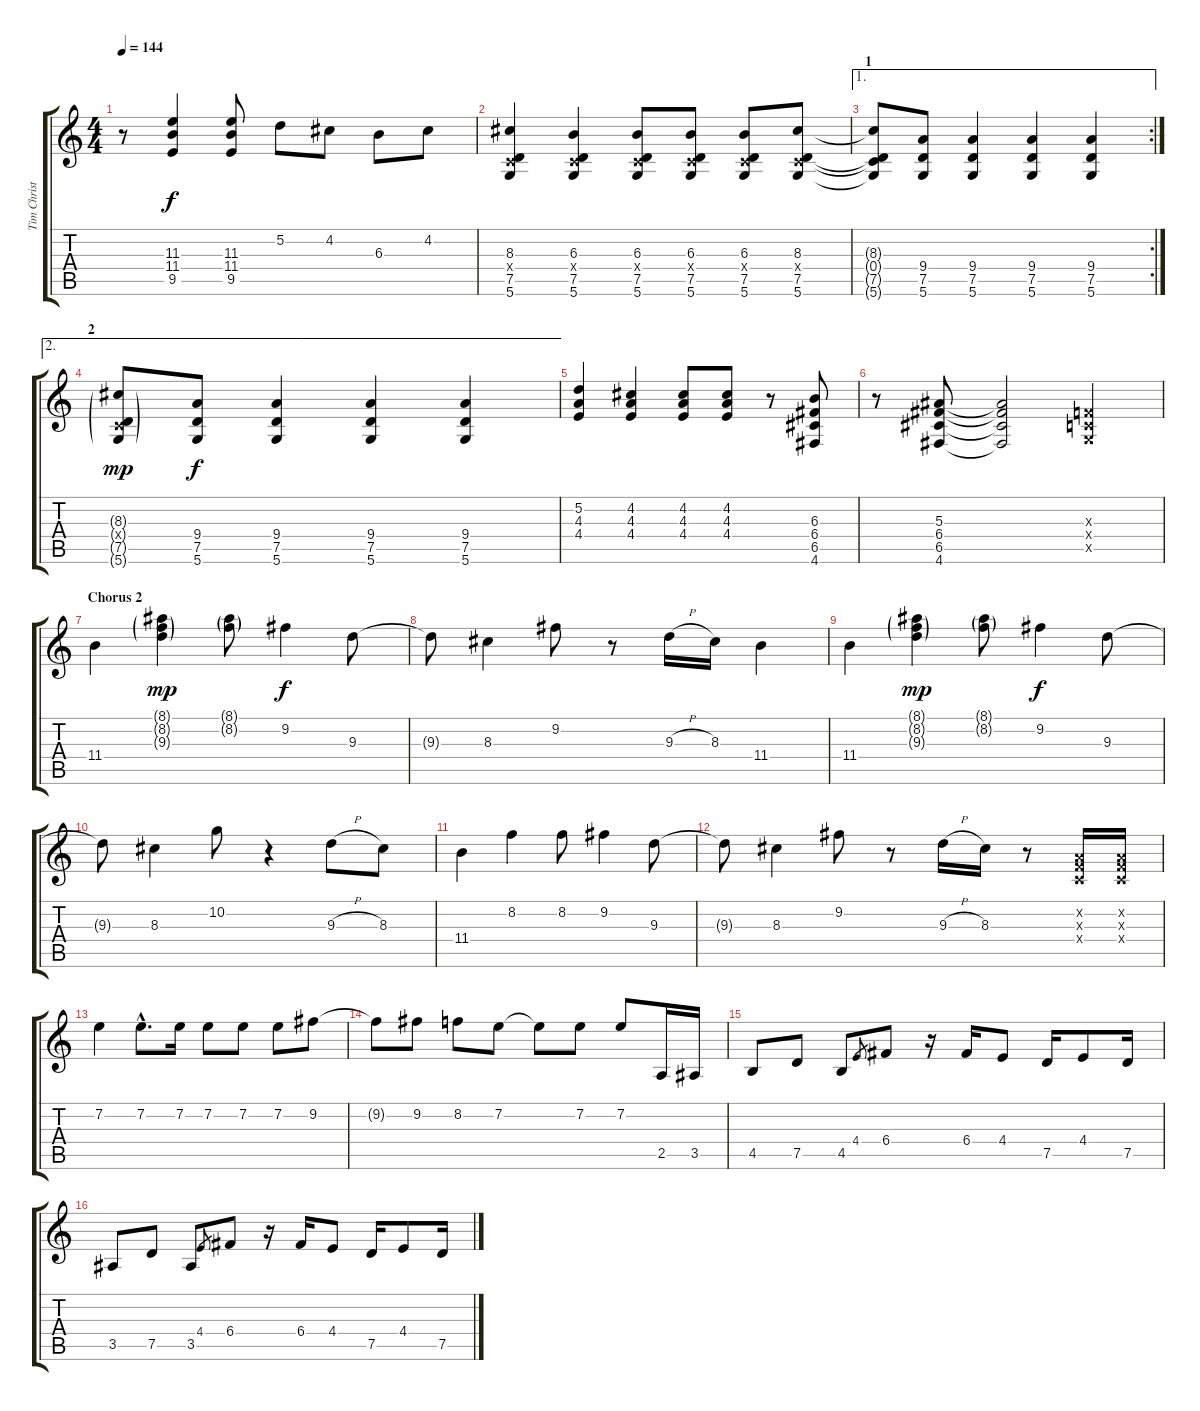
\track ("Tim Christensen 1" "Tim Christ") {instrument distortionguitar}
\staff {score tabs}
\tuning (D4 A3 F3 C3 G2 D2) {hide}
\ts (4 4)
\tempo 144
\clef g2
\ks c
r.8{dy f} (11.3 11.4 9.5).4 (11.3 11.4 9.5).8 5.2.8 4.2.8 6.3.8 4.2.8 |
(8.3 0.4{x} 7.5 5.6).4 (6.3 0.4{x} 7.5 5.6).4 (6.3 0.4{x} 7.5 5.6).8 (6.3 0.4{x} 7.5 5.6).8 (6.3 0.4{x} 7.5 5.6).8 (8.3 0.4{x} 7.5 5.6).8 |
\ae 1
\rc 2
\section ("" "1")
(8.3{t} 0.4{t} 7.5{t} 5.6{t}).8 (9.4 7.5 5.6).8 (9.4 7.5 5.6).4 (9.4 7.5 5.6).4 (9.4 7.5 5.6).4 |
\ae 2
\section ("" "2")
(8.3{g} 0.4{g x} 7.5{g} 5.6{g}).8{dy mp} (9.4 7.5 5.6).8{dy f} (9.4 7.5 5.6).4 (9.4 7.5 5.6).4 (9.4 7.5 5.6).4 |
(5.2 4.3 4.4).4 (4.2 4.3 4.4).4 (4.2 4.3 4.4).8 (4.2 4.3 4.4).8 r.8 (6.3 6.4 6.5 4.6).8 |
r.8 (5.3 6.4 6.5 4.6).8 (5.3{t} 6.4{t} 6.5{t} 4.6{t}).2 (0.3{x} 0.4{x} 0.5{x}).4 |
\section ("" "Chorus 2")
11.4.4 (8.1{g} 8.2{g} 9.3{g}).4{dy mp} (8.1{g} 8.2{g}).8 9.2.4{dy f} 9.3.8 |
9.3{t}.8 8.3.4 9.2.8 r.8 9.3{h}.16 8.3.16 11.4.4 |
11.4.4 (8.1{g} 8.2{g} 9.3{g}).4{dy mp} (8.1{g} 8.2{g}).8 9.2.4{dy f} 9.3.8 |
9.3{t}.8 8.3.4 10.2.8 r.4 9.3{h}.8 8.3.8 |
11.4.4 8.2.4 8.2.8 9.2.4 9.3.8 |
9.3{t}.8 8.3.4 9.2.8 r.8 9.3{h}.16 8.3.16 r.8 (0.2{x} 0.3{x} 0.4{x}).16 (0.2{x} 0.3{x} 0.4{x}).16 |
7.2.4 7.2{hac}.8{d} 7.2.16 7.2.8 7.2.8 7.2.8 9.2.8 |
9.2{t}.8 9.2.8 8.2.8 7.2.8 7.2{t}.8 7.2.8 7.2.8 2.5.16 3.5.16 |
4.5.8 7.5.8 4.5.8 4.4.8{gr} 6.4.8 r.16 6.4.16 4.4.8 7.5.16 4.4.8 7.5.16 |
3.5.8 7.5.8 3.5.8 4.4.8{gr} 6.4.8 r.16 6.4.16 4.4.8 7.5.16 4.4.8 7.5.16
